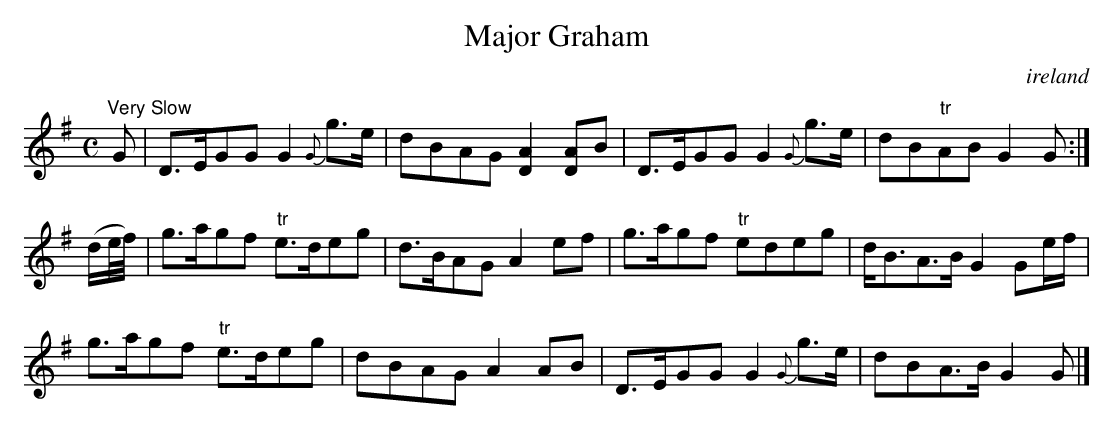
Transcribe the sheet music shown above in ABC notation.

X:1
T:Major Graham
O:ireland
M:C
K:G
"Very Slow" G|\
D>EGG G2{G}g>e| dBAG [D2A2] [AD]B| D>EGG G2{G}g>e| dB"tr"AB G2G:|
(d/e//f//)|\
g>agf "tr"e>deg| d>BAG A2ef| g>agf "tr"edeg| d<BA>B G2Ge/f/|
g>agf "tr"e>deg| dBAG A2AB| D>EGG G2{G}g>e| dBA>B G2G|]
